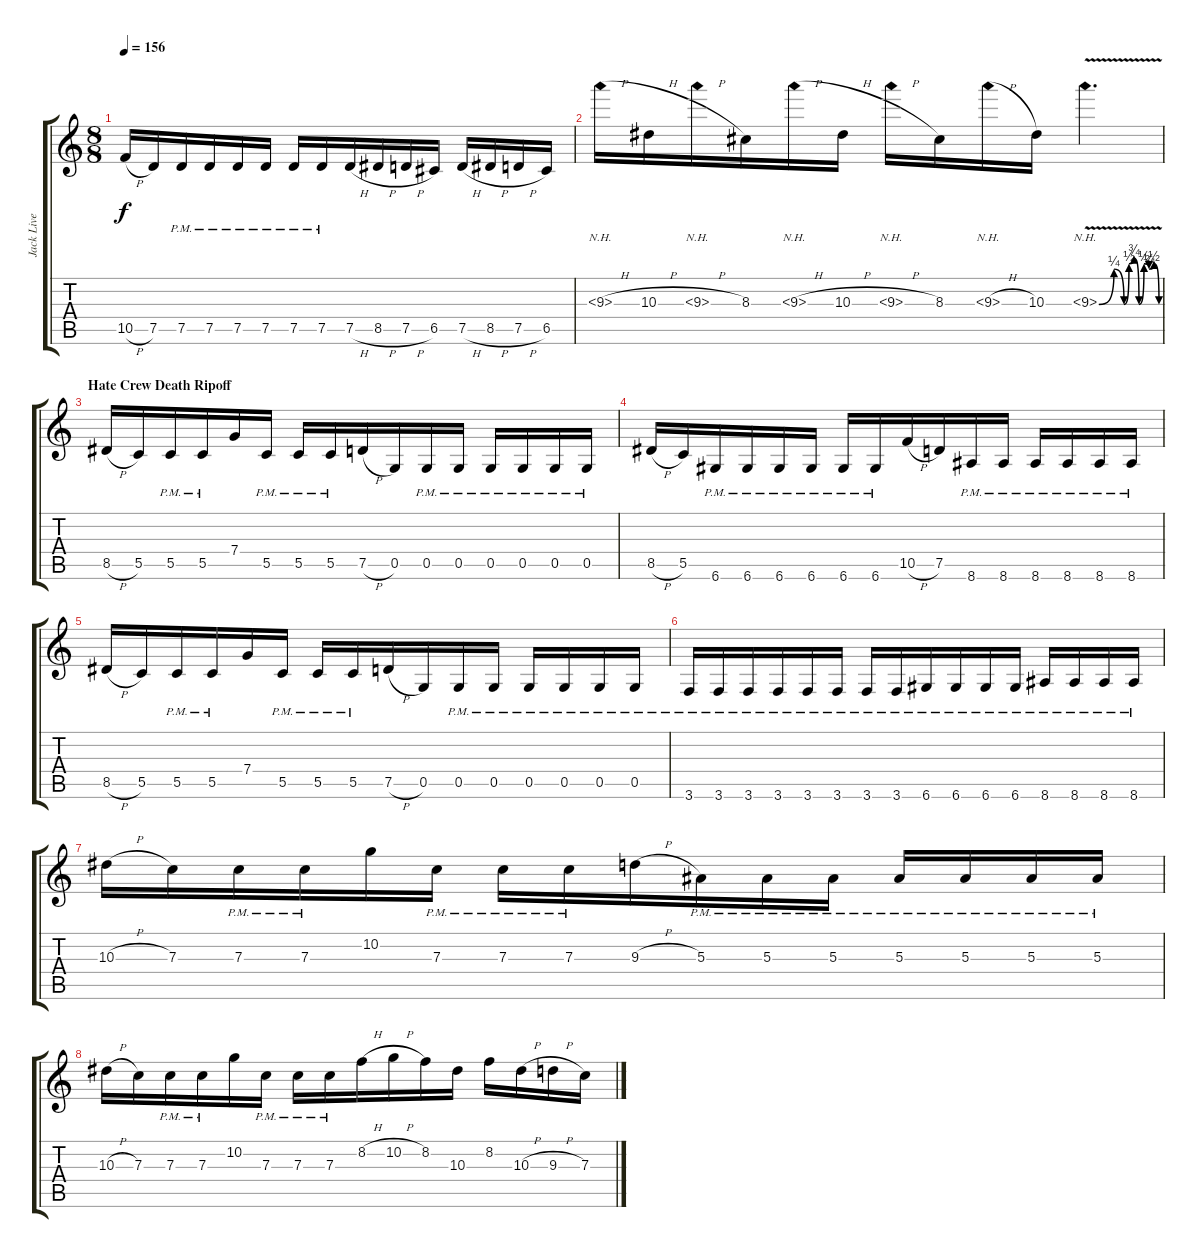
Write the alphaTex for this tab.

\track ("Jack Live" "Jack Live") {instrument distortionguitar}
\staff {score tabs}
\tuning (D4 A3 F3 C3 G2 D2) {hide}
\ts (8 8)
\tempo 156
\clef g2
\ks c
10.5{h}.16{dy f} 7.5.16 7.5{pm}.16 7.5{pm}.16 7.5{pm}.16 7.5{pm}.16 7.5{pm}.16 7.5{pm}.16 7.5{h}.16 8.5{h}.16 7.5{h}.16 6.5.16 7.5{h}.16 8.5{h}.16 7.5{h}.16 6.5.16 |
9.3{nh h}.16 10.3{h}.16 9.3{nh h}.16 8.3.16 9.3{nh h}.16 10.3{h}.16 9.3{nh h}.16 8.3.16 9.3{nh h}.16 10.3.16 9.3{be (custom 0 0 15 1 25 0 30 2 35 3 40 0 45 2 50 1 55 2 60 0) nh v}.4{d} |
\section ("" "Hate Crew Death Ripoff")
8.5{h}.16 5.5.16 5.5{pm}.16 5.5{pm}.16 7.4.16 5.5{pm}.16 5.5{pm}.16 5.5{pm}.16 7.5{h}.16 0.5.16 0.5{pm}.16 0.5{pm}.16 0.5{pm}.16 0.5{pm}.16 0.5{pm}.16 0.5{pm}.16 |
8.5{h}.16 5.5.16 6.6{pm}.16 6.6{pm}.16 6.6{pm}.16 6.6{pm}.16 6.6{pm}.16 6.6{pm}.16 10.5{h}.16 7.5.16 8.6{pm}.16 8.6{pm}.16 8.6{pm}.16 8.6{pm}.16 8.6{pm}.16 8.6{pm}.16 |
8.5{h}.16 5.5.16 5.5{pm}.16 5.5{pm}.16 7.4.16 5.5{pm}.16 5.5{pm}.16 5.5{pm}.16 7.5{h}.16 0.5.16 0.5{pm}.16 0.5{pm}.16 0.5{pm}.16 0.5{pm}.16 0.5{pm}.16 0.5{pm}.16 |
3.6{pm}.16 3.6{pm}.16 3.6{pm}.16 3.6{pm}.16 3.6{pm}.16 3.6{pm}.16 3.6{pm}.16 3.6{pm}.16 6.6{pm}.16 6.6{pm}.16 6.6{pm}.16 6.6{pm}.16 8.6{pm}.16 8.6{pm}.16 8.6{pm}.16 8.6{pm}.16 |
10.3{h}.16 7.3.16 7.3{pm}.16 7.3{pm}.16 10.2.16 7.3{pm}.16 7.3{pm}.16 7.3{pm}.16 9.3{h}.16 5.3{pm}.16 5.3{pm}.16 5.3{pm}.16 5.3{pm}.16 5.3{pm}.16 5.3{pm}.16 5.3{pm}.16 |
10.3{h}.16 7.3.16 7.3{pm}.16 7.3{pm}.16 10.2.16 7.3{pm}.16 7.3{pm}.16 7.3{pm}.16 8.2{h}.16 10.2{h}.16 8.2.16 10.3.16 8.2.16 10.3{h}.16 9.3{h}.16 7.3.16
